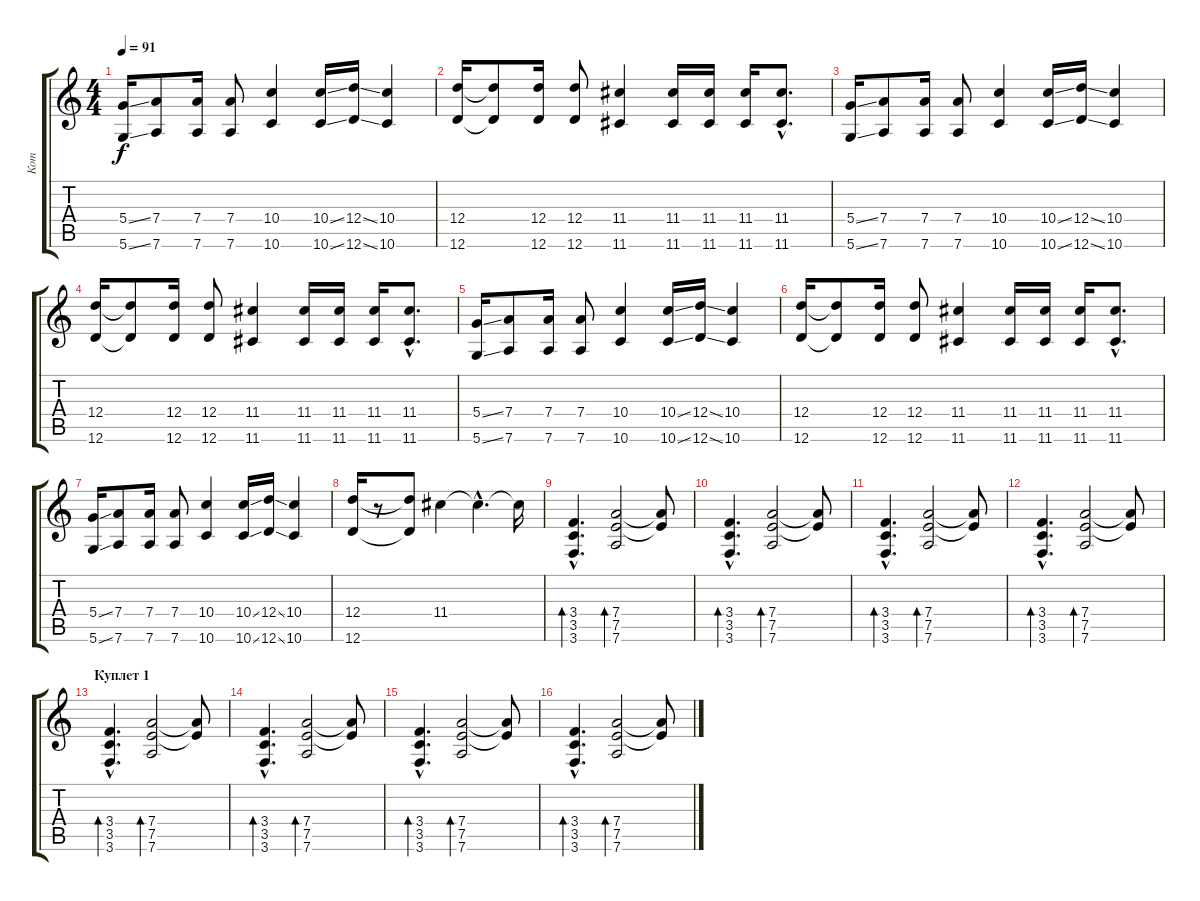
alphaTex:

\track ("Кот" "Кот") {instrument overdrivenguitar}
\staff {score tabs}
\tuning (E4 B3 G3 D3 A2 D2) {hide}
\ts (4 4)
\section ("" "")
\tempo 91
\clef g2
\ks c
(5.4{ss} 5.6{ss}).16{dy f instrument overdrivenguitar} (7.4 7.6).8 (7.4 7.6).16 (7.4 7.6).8 (10.4 10.6).4 (10.4{ss} 10.6{ss}).16 (12.4{ss} 12.6{ss}).16 (10.4 10.6).4 |
(12.4 12.6).16 (12.4{t} 12.6{t}).8 (12.4 12.6).16 (12.4 12.6).8 (11.4 11.6).4 (11.4 11.6).16 (11.4 11.6).16 (11.4 11.6).16 (11.4{hac} 11.6{hac}).8{d} |
(5.4{ss} 5.6{ss}).16 (7.4 7.6).8 (7.4 7.6).16 (7.4 7.6).8 (10.4 10.6).4 (10.4{ss} 10.6{ss}).16 (12.4{ss} 12.6{ss}).16 (10.4 10.6).4 |
(12.4 12.6).16 (12.4{t} 12.6{t}).8 (12.4 12.6).16 (12.4 12.6).8 (11.4 11.6).4 (11.4 11.6).16 (11.4 11.6).16 (11.4 11.6).16 (11.4{hac} 11.6{hac}).8{d} |
(5.4{ss} 5.6{ss}).16 (7.4 7.6).8 (7.4 7.6).16 (7.4 7.6).8 (10.4 10.6).4 (10.4{ss} 10.6{ss}).16 (12.4{ss} 12.6{ss}).16 (10.4 10.6).4 |
(12.4 12.6).16 (12.4{t} 12.6{t}).8 (12.4 12.6).16 (12.4 12.6).8 (11.4 11.6).4 (11.4 11.6).16 (11.4 11.6).16 (11.4 11.6).16 (11.4{hac} 11.6{hac}).8{d} |
(5.4{ss} 5.6{ss}).16 (7.4 7.6).8 (7.4 7.6).16 (7.4 7.6).8 (10.4 10.6).4 (10.4{ss} 10.6{ss}).16 (12.4{ss} 12.6{ss}).16 (10.4 10.6).4 |
(12.4 12.6).16 r.8 (12.4{t} 12.6{t}).8 11.4.4 11.4{hac t}.4{d} 11.4{t}.16 |
(3.4{hac} 3.5{hac} 3.6{hac}).4{d bd 240 instrument electricguitarjazz} (7.4 7.5 7.6).2{bd 240} (7.4{t} 7.5{t}).8 |
(3.4{hac} 3.5{hac} 3.6{hac}).4{d bd 240 instrument electricguitarjazz} (7.4 7.5 7.6).2{bd 240} (7.4{t} 7.5{t}).8 |
(3.4{hac} 3.5{hac} 3.6{hac}).4{d bd 240 instrument electricguitarjazz} (7.4 7.5 7.6).2{bd 240} (7.4{t} 7.5{t}).8 |
(3.4{hac} 3.5{hac} 3.6{hac}).4{d bd 240 instrument electricguitarjazz} (7.4 7.5 7.6).2{bd 240} (7.4{t} 7.5{t}).8 |
\section ("" "Куплет 1")
(3.4{hac} 3.5{hac} 3.6{hac}).4{d bd 240 instrument electricguitarjazz} (7.4 7.5 7.6).2{bd 240} (7.4{t} 7.5{t}).8 |
(3.4{hac} 3.5{hac} 3.6{hac}).4{d bd 240 instrument electricguitarjazz} (7.4 7.5 7.6).2{bd 240} (7.4{t} 7.5{t}).8 |
(3.4{hac} 3.5{hac} 3.6{hac}).4{d bd 240 instrument electricguitarjazz} (7.4 7.5 7.6).2{bd 240} (7.4{t} 7.5{t}).8 |
(3.4{hac} 3.5{hac} 3.6{hac}).4{d bd 240 instrument electricguitarjazz} (7.4 7.5 7.6).2{bd 240} (7.4{t} 7.5{t}).8
